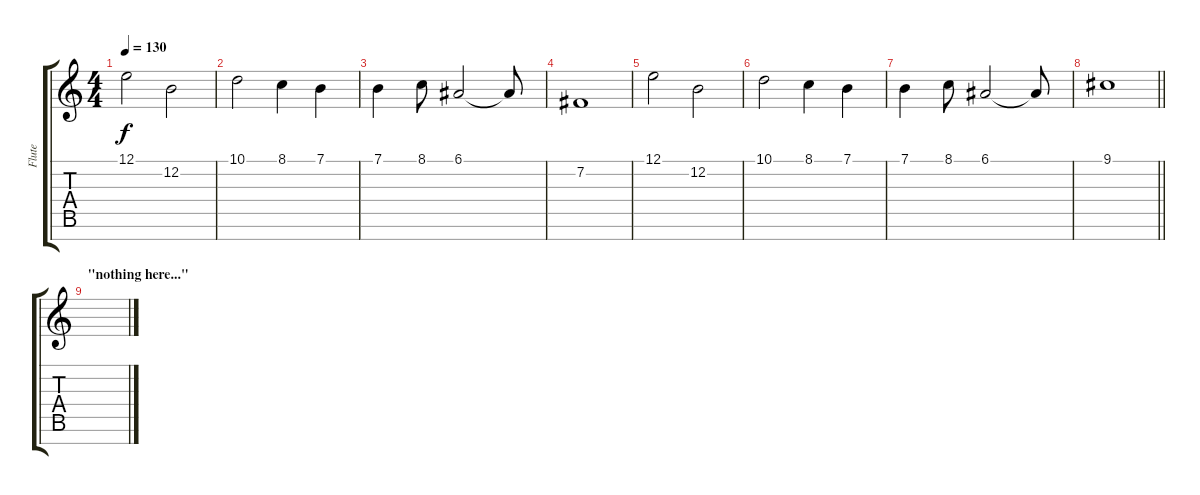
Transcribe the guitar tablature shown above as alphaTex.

\track ("Flute" "Flute") {instrument flute}
\staff {score tabs}
\tuning (E4 B3 G3 D3 A2 E2 B1) {hide}
\ts (4 4)
\tempo 130
\clef g2
\ks c
12.1.2{dy f} 12.2.2 |
10.1.2 8.1.4 7.1.4 |
7.1.4 8.1.8 6.1.2 6.1{t}.8 |
7.2.1 |
12.1.2 12.2.2 |
10.1.2 8.1.4 7.1.4 |
7.1.4 8.1.8 6.1.2 6.1{t}.8 |
\barLineRight lightlight
9.1.1 |
\section ("" "\"nothing here...\"")
